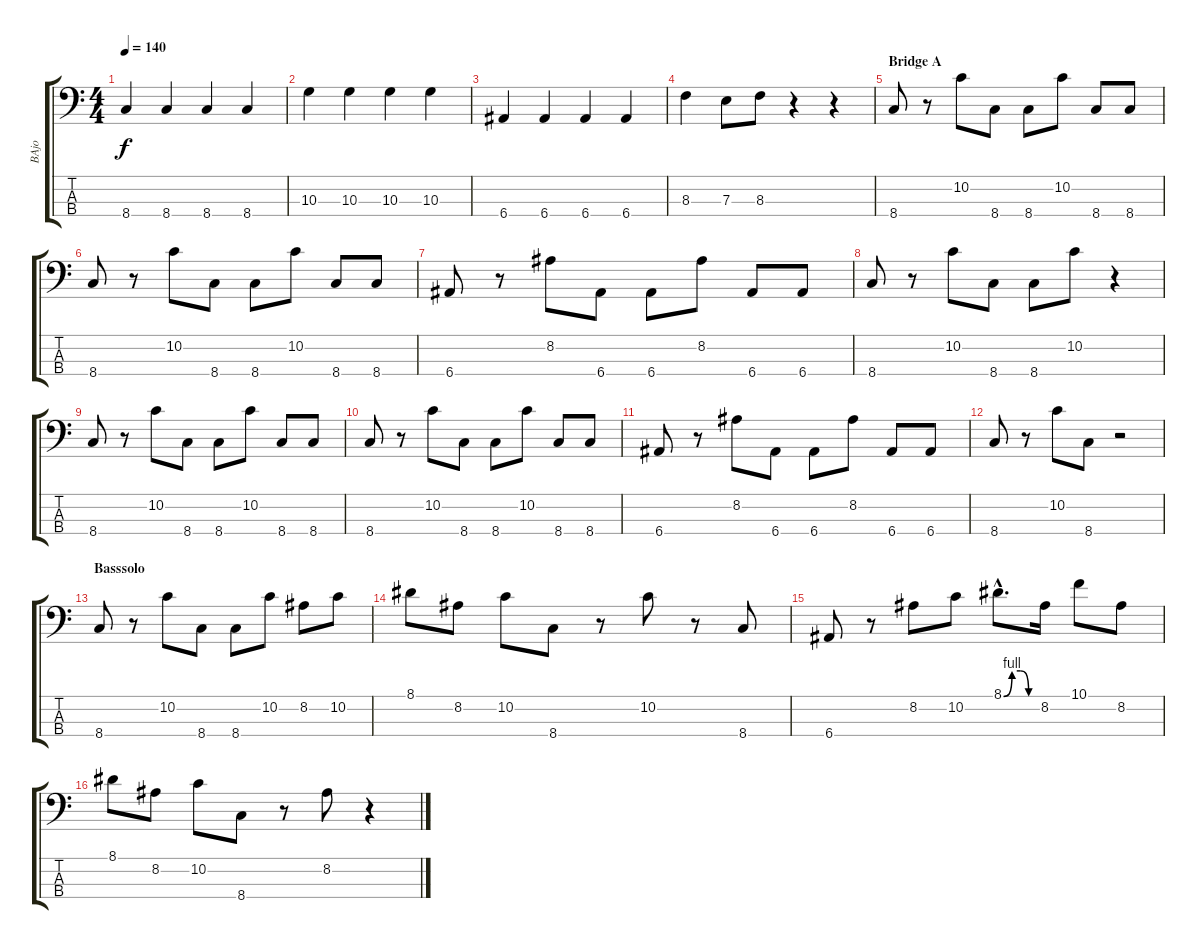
\track ("BAjo" "BAjo") {instrument electricbasspick}
\staff {score tabs}
\tuning (G2 D2 A1 E1) {hide}
\ts (4 4)
\tempo 140
\clef f4
\ks c
8.4.4{dy f} 8.4.4 8.4.4 8.4.4 |
10.3.4 10.3.4 10.3.4 10.3.4 |
6.4.4 6.4.4 6.4.4 6.4.4 |
8.3.4 7.3.8 8.3.8 r.4 r.4 |
\section ("" "Bridge A")
8.4.8 r.8 10.2.8 8.4.8 8.4.8 10.2.8 8.4.8 8.4.8 |
8.4.8 r.8 10.2.8 8.4.8 8.4.8 10.2.8 8.4.8 8.4.8 |
6.4.8 r.8 8.2.8 6.4.8 6.4.8 8.2.8 6.4.8 6.4.8 |
8.4.8 r.8 10.2.8 8.4.8 8.4.8 10.2.8 r.4 |
8.4.8 r.8 10.2.8 8.4.8 8.4.8 10.2.8 8.4.8 8.4.8 |
8.4.8 r.8 10.2.8 8.4.8 8.4.8 10.2.8 8.4.8 8.4.8 |
6.4.8 r.8 8.2.8 6.4.8 6.4.8 8.2.8 6.4.8 6.4.8 |
8.4.8 r.8 10.2.8 8.4.8 r.2 |
\section ("" "Basssolo")
8.4.8{instrument synthbass1} r.8 10.2.8 8.4.8 8.4.8 10.2.8 8.2.8 10.2.8 |
8.1.8 8.2.8 10.2.8 8.4.8 r.8 10.2.8 r.8 8.4.8 |
6.4.8 r.8 8.2.8 10.2.8 8.1{be (custom 0 0 15 4 30 4 45 0 60 0) hac}.8{d} 8.2.16 10.1.8 8.2.8 |
8.1.8 8.2.8 10.2.8 8.4.8 r.8 8.2.8 r.4
